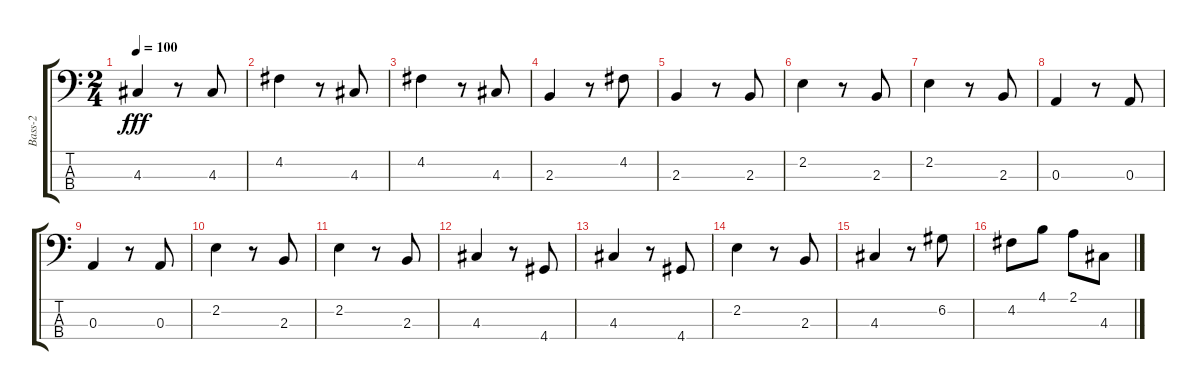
\track ("Bass-2" "Bass-2") {instrument electricguitarmuted}
\staff {score tabs}
\tuning (G2 D2 A1 E1) {hide}
\ts (2 4)
\tempo 100
\clef f4
\ks c
4.3.4{dy fff} r.8 4.3.8 |
4.2.4 r.8 4.3.8 |
4.2.4 r.8 4.3.8 |
2.3.4 r.8 4.2.8 |
2.3.4 r.8 2.3.8 |
2.2.4 r.8 2.3.8 |
2.2.4 r.8 2.3.8 |
0.3.4 r.8 0.3.8 |
0.3.4 r.8 0.3.8 |
2.2.4 r.8 2.3.8 |
2.2.4 r.8 2.3.8 |
4.3.4 r.8 4.4.8 |
4.3.4 r.8 4.4.8 |
2.2.4 r.8 2.3.8 |
4.3.4 r.8 6.2.8 |
4.2.8 4.1.8 2.1.8 4.3.8
